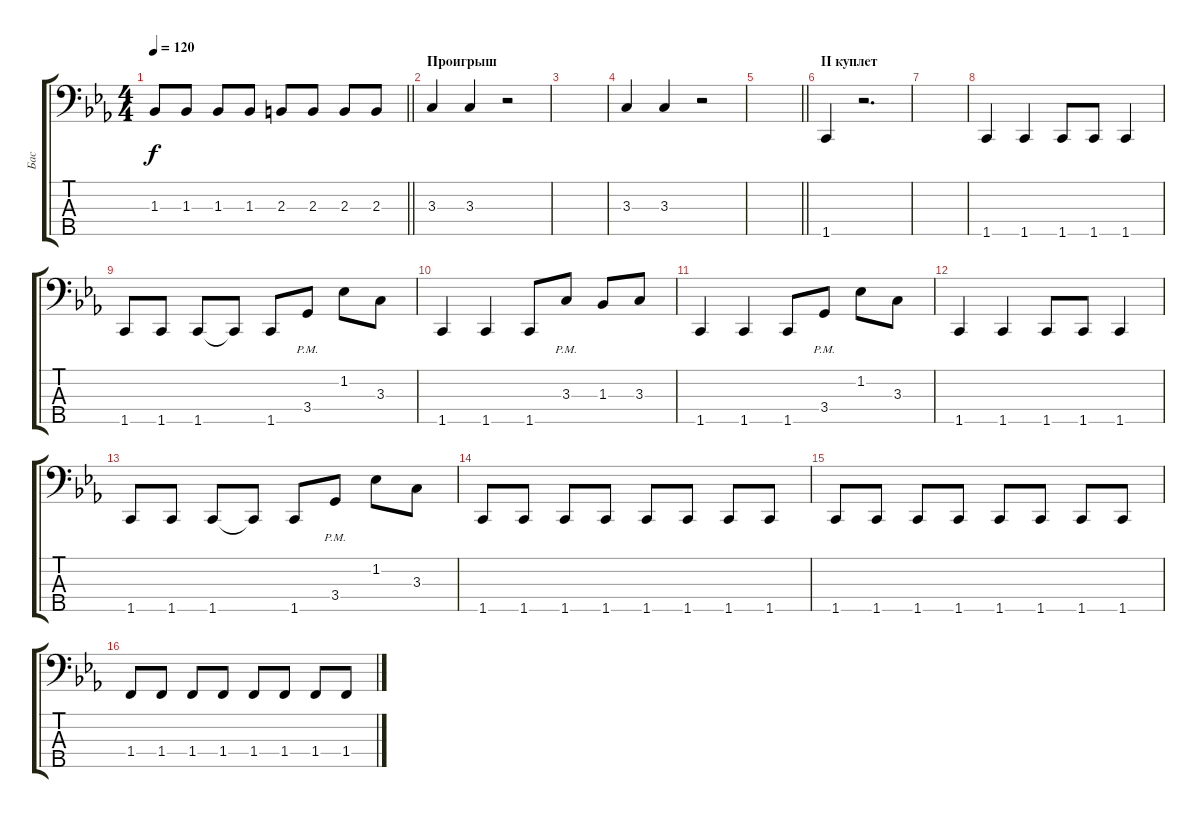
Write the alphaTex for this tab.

\track ("Бас" "Бас") {instrument electricbassfinger}
\staff {score tabs}
\tuning (G2 D2 A1 E1 B0) {hide}
\ts (4 4)
\tempo 120
\clef f4
\barLineRight lightlight
\ks cminor
1.3.8{dy f} 1.3.8 1.3.8 1.3.8 2.3.8 2.3.8 2.3.8 2.3.8 |
\section ("" "Проигрыш")
3.3.4 3.3.4 r.2 |
|
3.3.4 3.3.4 r.2 |
\barLineRight lightlight
|
\section ("" "II куплет")
1.5.4 r.2{d} |
|
1.5.4 1.5.4 1.5.8 1.5.8 1.5.4 |
1.5.8 1.5.8 1.5.8 1.5{t}.8 1.5.8 3.4{pm}.8 1.2.8 3.3.8 |
1.5.4 1.5.4 1.5.8 3.3{pm}.8 1.3.8 3.3.8 |
1.5.4 1.5.4 1.5.8 3.4{pm}.8 1.2.8 3.3.8 |
1.5.4 1.5.4 1.5.8 1.5.8 1.5.4 |
1.5.8 1.5.8 1.5.8 1.5{t}.8 1.5.8 3.4{pm}.8 1.2.8 3.3.8 |
1.5.8 1.5.8 1.5.8 1.5.8 1.5.8 1.5.8 1.5.8 1.5.8 |
1.5.8 1.5.8 1.5.8 1.5.8 1.5.8 1.5.8 1.5.8 1.5.8 |
1.4.8 1.4.8 1.4.8 1.4.8 1.4.8 1.4.8 1.4.8 1.4.8
